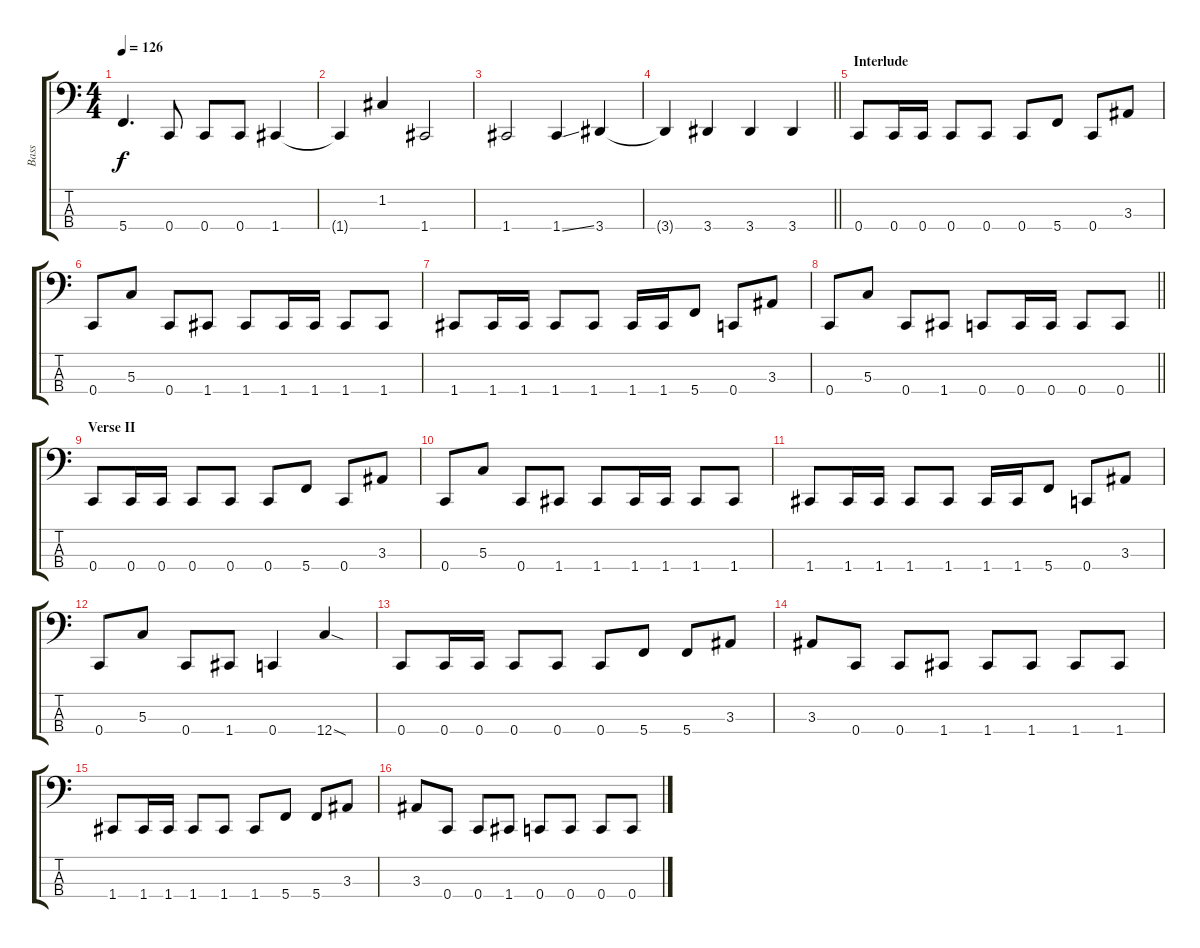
\track ("Bass" "Bass") {instrument electricbasspick}
\staff {score tabs}
\tuning (F2 C2 G1 C1) {hide}
\ts (4 4)
\tempo 126
\clef f4
\ks c
5.4.4{d dy f} 0.4.8 0.4.8 0.4.8 1.4.4 |
1.4{t}.4 1.2.4 1.4.2 |
1.4.2 1.4{ss}.4 3.4.4 |
\barLineRight lightlight
3.4{t}.4 3.4.4 3.4.4 3.4.4 |
\section ("" "Interlude")
0.4.8 0.4.16 0.4.16 0.4.8 0.4.8 0.4.8 5.4.8 0.4.8 3.3.8 |
0.4.8 5.3.8 0.4.8 1.4.8 1.4.8 1.4.16 1.4.16 1.4.8 1.4.8 |
1.4.8 1.4.16 1.4.16 1.4.8 1.4.8 1.4.16 1.4.16 5.4.8 0.4.8 3.3.8 |
\barLineRight lightlight
0.4.8 5.3.8 0.4.8 1.4.8 0.4.8 0.4.16 0.4.16 0.4.8 0.4.8 |
\section ("" "Verse II")
0.4.8 0.4.16 0.4.16 0.4.8 0.4.8 0.4.8 5.4.8 0.4.8 3.3.8 |
0.4.8 5.3.8 0.4.8 1.4.8 1.4.8 1.4.16 1.4.16 1.4.8 1.4.8 |
1.4.8 1.4.16 1.4.16 1.4.8 1.4.8 1.4.16 1.4.16 5.4.8 0.4.8 3.3.8 |
0.4.8 5.3.8 0.4.8 1.4.8 0.4.4 12.4{sod}.4 |
0.4.8 0.4.16 0.4.16 0.4.8 0.4.8 0.4.8 5.4.8 5.4.8 3.3.8 |
3.3.8 0.4.8 0.4.8 1.4.8 1.4.8 1.4.8 1.4.8 1.4.8 |
1.4.8 1.4.16 1.4.16 1.4.8 1.4.8 1.4.8 5.4.8 5.4.8 3.3.8 |
3.3.8 0.4.8 0.4.8 1.4.8 0.4.8 0.4.8 0.4.8 0.4.8
